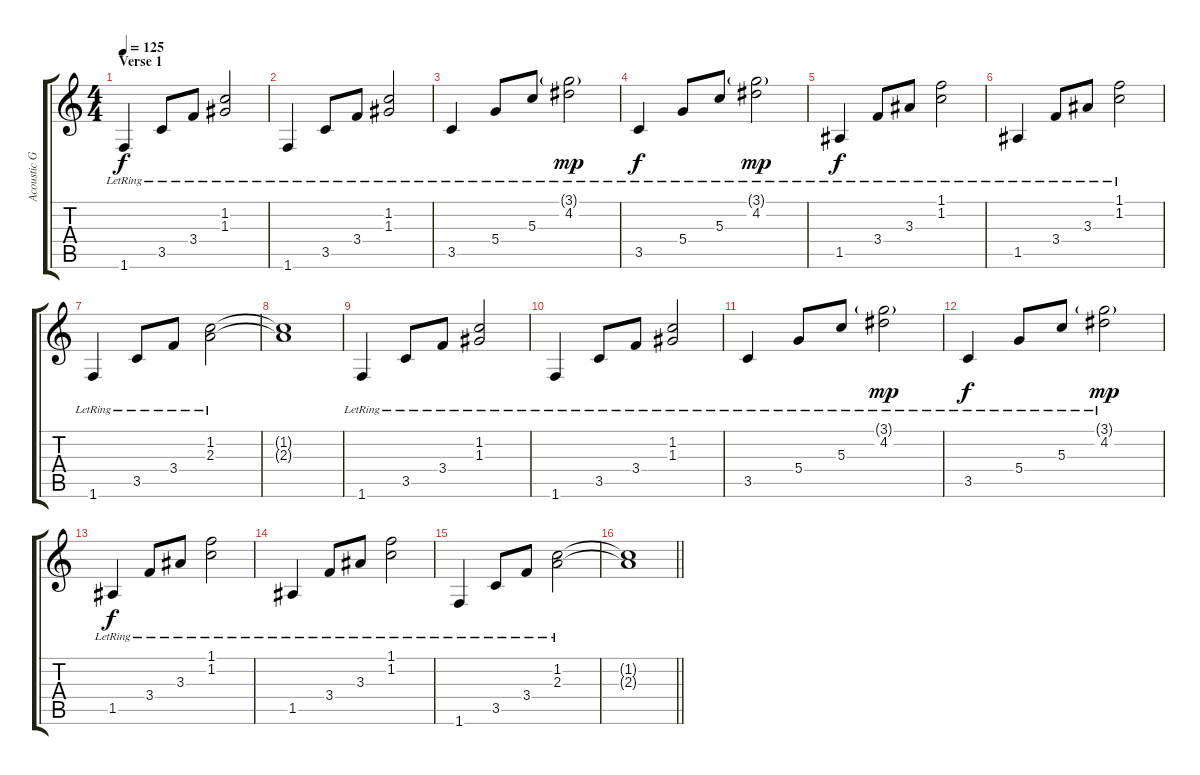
\track ("Acoustic Guitar 3" "Acoustic G") {instrument acousticguitarsteel}
\staff {score tabs}
\tuning (E4 B3 G3 D3 A2 E2) {hide}
\ts (4 4)
\section ("" "Verse 1")
\tempo 125
\clef g2
\ks c
1.6{lr}.4{dy f} 3.5{lr}.8 3.4{lr}.8 (1.2{lr} 1.3{lr}).2 |
1.6{lr}.4 3.5{lr}.8 3.4{lr}.8 (1.2{lr} 1.3{lr}).2 |
3.5{lr}.4 5.4{lr}.8 5.3{lr}.8 (3.1{g} 4.2{lr}).2{dy mp} |
3.5{lr}.4{dy f} 5.4{lr}.8 5.3{lr}.8 (3.1{g} 4.2{lr}).2{dy mp} |
1.5{lr}.4{dy f} 3.4{lr}.8 3.3{lr}.8 (1.1 1.2{lr}).2 |
1.5{lr}.4 3.4{lr}.8 3.3{lr}.8 (1.1 1.2{lr}).2 |
1.6{lr}.4 3.5{lr}.8 3.4{lr}.8 (1.2{lr} 2.3{lr}).2 |
(1.2{t} 2.3{t}).1 |
1.6{lr}.4 3.5{lr}.8 3.4{lr}.8 (1.2{lr} 1.3{lr}).2 |
1.6{lr}.4 3.5{lr}.8 3.4{lr}.8 (1.2{lr} 1.3{lr}).2 |
3.5{lr}.4 5.4{lr}.8 5.3{lr}.8 (3.1{g} 4.2{lr}).2{dy mp} |
3.5{lr}.4{dy f} 5.4{lr}.8 5.3{lr}.8 (3.1{g} 4.2{lr}).2{dy mp} |
1.5{lr}.4{dy f} 3.4{lr}.8 3.3{lr}.8 (1.1 1.2{lr}).2 |
1.5{lr}.4 3.4{lr}.8 3.3{lr}.8 (1.1 1.2{lr}).2 |
1.6{lr}.4 3.5{lr}.8 3.4{lr}.8 (1.2{lr} 2.3{lr}).2 |
\barLineRight lightlight
(1.2{t} 2.3{t}).1
